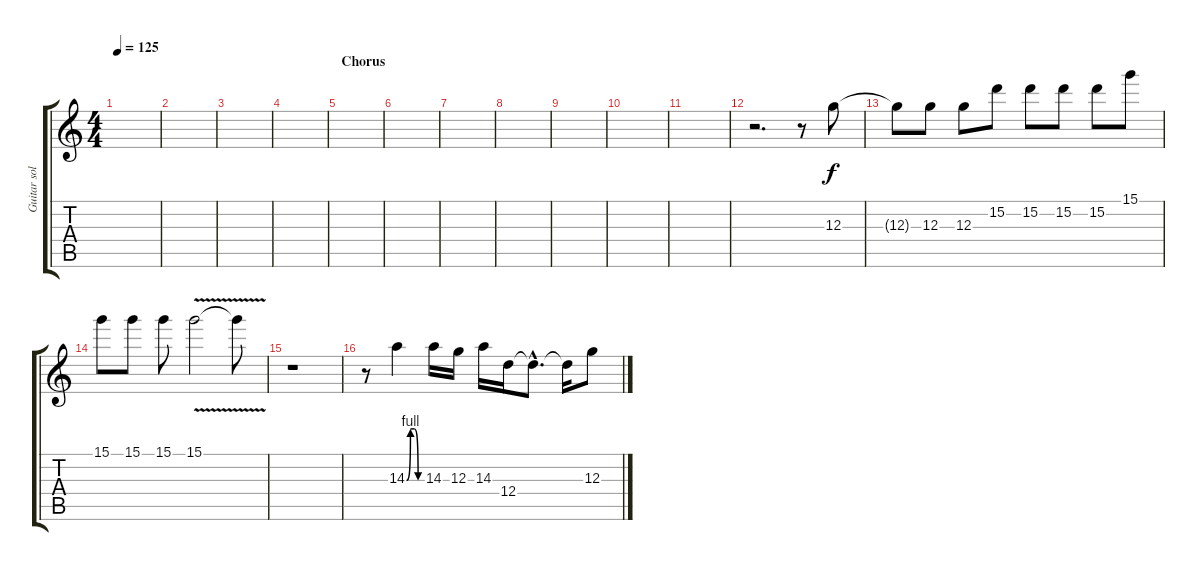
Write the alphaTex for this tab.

\track ("Guitar solo" "Guitar sol") {instrument distortionguitar}
\staff {score tabs}
\tuning (E4 B3 G3 D3 A2 E2) {hide}
\ts (4 4)
\tempo 125
\clef g2
\ks c
|
|
|
|
\section ("" "Chorus")
|
|
|
|
|
|
|
r.2{d} r.8 12.3.8 |
12.3{t}.8 12.3.8 12.3.8 15.2.8 15.2.8 15.2.8 15.2.8 15.1.8 |
15.1.8 15.1.8 15.1.8 15.1{v}.2 15.1{t}.8 |
r.1 |
r.8 14.3{be (custom 0 0 15 4 30 4 45 0 60 0)}.4 14.3.16 12.3.16 14.3.16 12.4.16 12.4{hac t}.8{d} 12.4{t}.16 12.3.8
